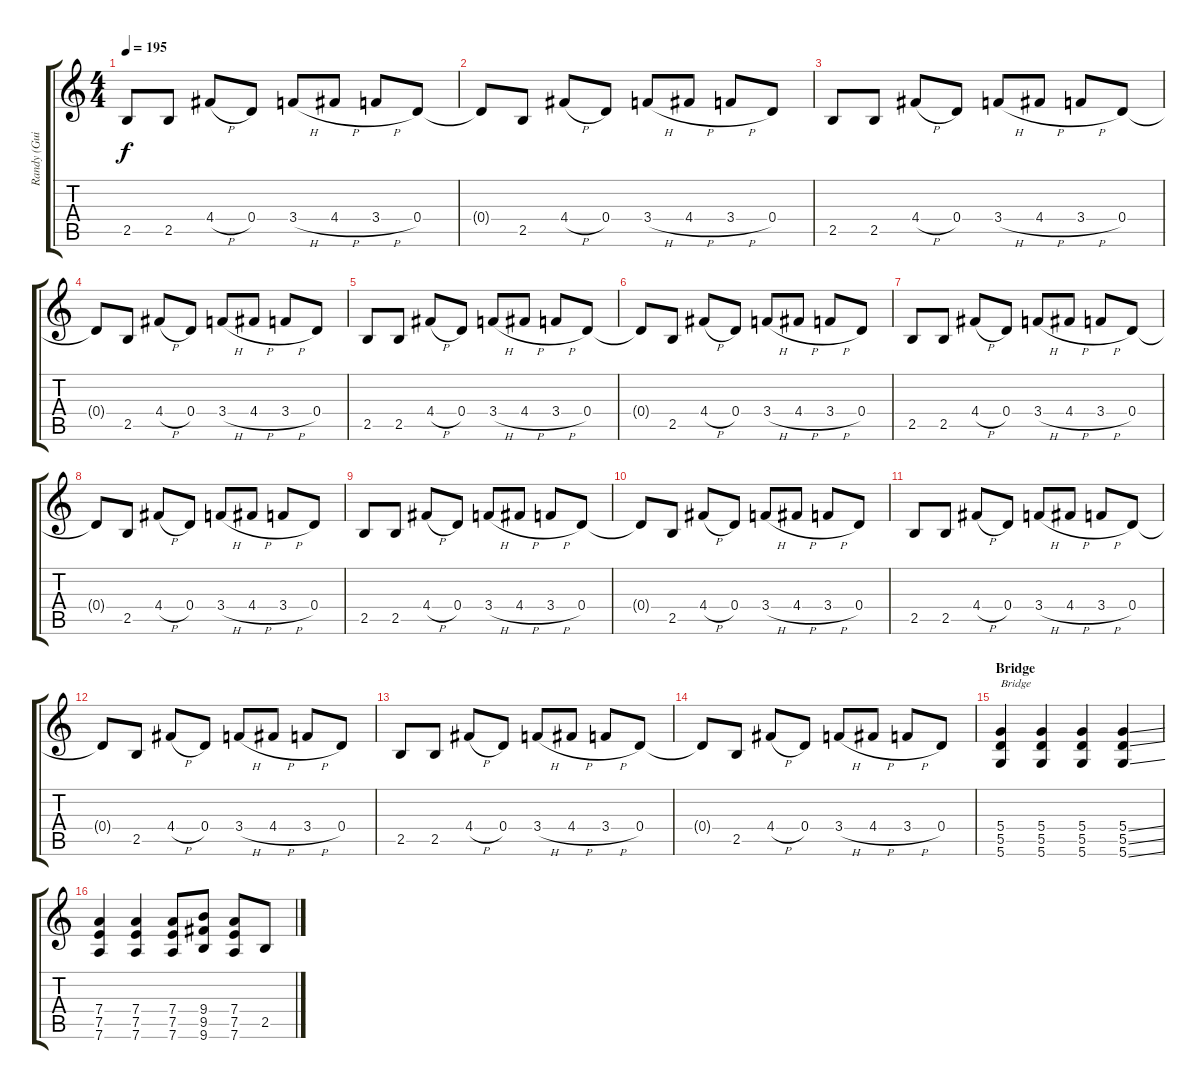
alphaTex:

\track ("Randy (Guitar)" "Randy (Gui") {instrument distortionguitar}
\staff {score tabs}
\tuning (E4 B3 G3 D3 A2 D2) {hide}
\ts (4 4)
\tempo 195
\clef g2
\ks c
2.5.8{dy f} 2.5.8 4.4{h}.8 0.4.8 3.4{h}.8 4.4{h}.8 3.4{h}.8 0.4.8 |
0.4{t}.8 2.5.8 4.4{h}.8 0.4.8 3.4{h}.8 4.4{h}.8 3.4{h}.8 0.4.8 |
2.5.8 2.5.8 4.4{h}.8 0.4.8 3.4{h}.8 4.4{h}.8 3.4{h}.8 0.4.8 |
0.4{t}.8 2.5.8 4.4{h}.8 0.4.8 3.4{h}.8 4.4{h}.8 3.4{h}.8 0.4.8 |
2.5.8 2.5.8 4.4{h}.8 0.4.8 3.4{h}.8 4.4{h}.8 3.4{h}.8 0.4.8 |
0.4{t}.8 2.5.8 4.4{h}.8 0.4.8 3.4{h}.8 4.4{h}.8 3.4{h}.8 0.4.8 |
2.5.8 2.5.8 4.4{h}.8 0.4.8 3.4{h}.8 4.4{h}.8 3.4{h}.8 0.4.8 |
0.4{t}.8 2.5.8 4.4{h}.8 0.4.8 3.4{h}.8 4.4{h}.8 3.4{h}.8 0.4.8 |
2.5.8 2.5.8 4.4{h}.8 0.4.8 3.4{h}.8 4.4{h}.8 3.4{h}.8 0.4.8 |
0.4{t}.8 2.5.8 4.4{h}.8 0.4.8 3.4{h}.8 4.4{h}.8 3.4{h}.8 0.4.8 |
2.5.8 2.5.8 4.4{h}.8 0.4.8 3.4{h}.8 4.4{h}.8 3.4{h}.8 0.4.8 |
0.4{t}.8 2.5.8 4.4{h}.8 0.4.8 3.4{h}.8 4.4{h}.8 3.4{h}.8 0.4.8 |
2.5.8 2.5.8 4.4{h}.8 0.4.8 3.4{h}.8 4.4{h}.8 3.4{h}.8 0.4.8 |
0.4{t}.8 2.5.8 4.4{h}.8 0.4.8 3.4{h}.8 4.4{h}.8 3.4{h}.8 0.4.8 |
\section ("" "Bridge")
(5.4 5.5 5.6).4{txt "Bridge"} (5.4 5.5 5.6).4 (5.4 5.5 5.6).4 (5.4{ss} 5.5{ss} 5.6{ss}).4 |
(7.4 7.5 7.6).4 (7.4 7.5 7.6).4 (7.4 7.5 7.6).8 (9.4 9.5 9.6).8 (7.4 7.5 7.6).8 2.5{h}.8
